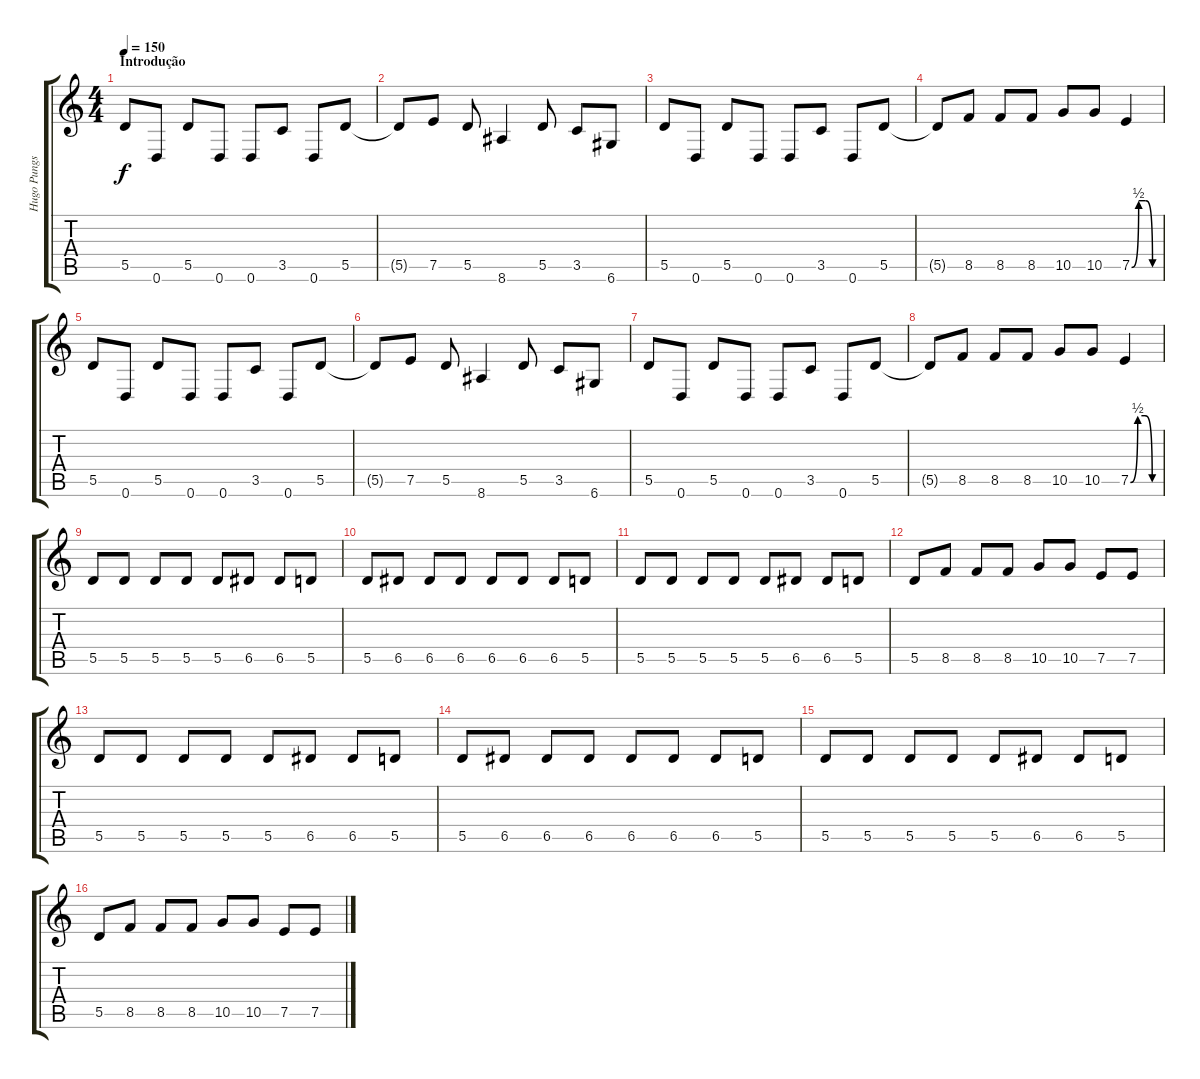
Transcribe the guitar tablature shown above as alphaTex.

\track ("Hugo Pungs [Guit]" "Hugo Pungs") {instrument overdrivenguitar}
\staff {score tabs}
\tuning (E4 B3 G3 D3 A2 D2) {hide}
\ts (4 4)
\section ("" "Introdução")
\tempo 150
\clef g2
\ks c
5.5.8{dy f instrument overdrivenguitar} 0.6.8 5.5.8 0.6.8 0.6.8 3.5.8 0.6.8 5.5.8 |
5.5{t}.8 7.5.8 5.5.8 8.6.4 5.5.8 3.5.8 6.6.8 |
5.5.8 0.6.8 5.5.8 0.6.8 0.6.8 3.5.8 0.6.8 5.5.8 |
5.5{t}.8 8.5.8 8.5.8 8.5.8 10.5.8 10.5.8 7.5{be (custom 0 0 15 2 30 2 45 0 60 0)}.4 |
5.5.8 0.6.8 5.5.8 0.6.8 0.6.8 3.5.8 0.6.8 5.5.8 |
5.5{t}.8 7.5.8 5.5.8 8.6.4 5.5.8 3.5.8 6.6.8 |
5.5.8 0.6.8 5.5.8 0.6.8 0.6.8 3.5.8 0.6.8 5.5.8 |
5.5{t}.8 8.5.8 8.5.8 8.5.8 10.5.8 10.5.8 7.5{be (custom 0 0 15 2 30 2 45 0 60 0)}.4 |
5.5.8 5.5.8 5.5.8 5.5.8 5.5.8 6.5.8 6.5.8 5.5.8 |
5.5.8 6.5.8 6.5.8 6.5.8 6.5.8 6.5.8 6.5.8 5.5.8 |
5.5.8 5.5.8 5.5.8 5.5.8 5.5.8 6.5.8 6.5.8 5.5.8 |
5.5.8 8.5.8 8.5.8 8.5.8 10.5.8 10.5.8 7.5.8 7.5.8 |
5.5.8 5.5.8 5.5.8 5.5.8 5.5.8 6.5.8 6.5.8 5.5.8 |
5.5.8 6.5.8 6.5.8 6.5.8 6.5.8 6.5.8 6.5.8 5.5.8 |
5.5.8 5.5.8 5.5.8 5.5.8 5.5.8 6.5.8 6.5.8 5.5.8 |
5.5.8 8.5.8 8.5.8 8.5.8 10.5.8 10.5.8 7.5.8 7.5.8
